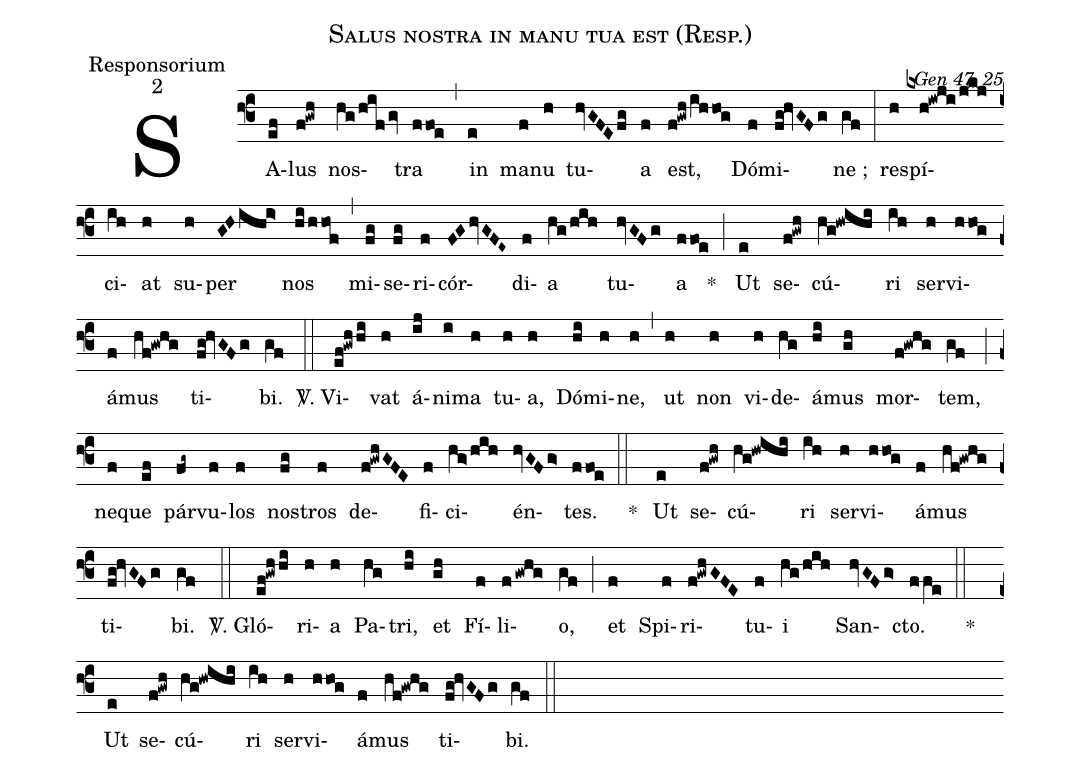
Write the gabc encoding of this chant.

name:Salus nostra in manu tua est (Resp.);
office-part:Responsorium;
mode:2;
commentary:Gen 47, 25;
%%
(f3)SA(ef)lus(f!gwh) nos(hg/hif/gv)tra(ffoe) (,) in(e) ma(f)nu(h) tu(hvGFEfg)a(f) est,(f!gwh/ihhog) Dó(f)mi(fg!hvGFg)ne ;(gf) (:) re(h)spí(kxh!iwji/jkj)ci(ih)at(h) su(h)per(GHihi>) nos(hi/hhof) (,) mi(fg)se(fg)ri(f)cór(FGhvGFE~)di(f)a(hg/hih) tu(hvGFg)a(ffoe) *(;) Ut(e) se(f!gwh)cú(hg!hwihi)ri(ih) ser(h)vi(hhog)á(f)mus(hf!gwhg) ti(fg!hvGFg)bi.(gf) (::)

<sp>V/</sp>. Vi(ef!gwhhi)vat(h) á(ij)ni(i)ma(h) tu(h)a,(h) Dó(hi)mi(h)ne,(h) (,) ut(h) non(h) vi(h)de(hg)á(hi)mus(gh) mor(f!gwhg)tem,(gf) (;) ne(f)que(ef) pár(fg~)vu(f)los(f) nos(fg)tros(f) de(f!gwhGFE)fi(f)ci(hg>/hih)én(hvGFg>)tes.(ffoe) (::)
*() Ut(e) se(f!gwh)cú(hg!hwihi)ri(ih) ser(h)vi(hhog)á(f)mus(hf!gwhg) ti(fg!hvGFg)bi.(gf) (::)

<sp>V/</sp>. Gló(ef!gwh/hi)ri(h)a(h) Pa(hg)tri,(hi) et(gh) Fí(f)li(fgwhg)o,(gf) (;)et(f) Spi(f)ri(f!gwhG!FE)tu(f)i(hg/hih) San(hvGFg>)cto.(ffe) (::)
*() Ut(e) se(f!gwh)cú(hg!hwihi)ri(ih) ser(h)vi(hhog)á(f)mus(hf!gwhg) ti(fg!hvGFg)bi.(gf) (::)
